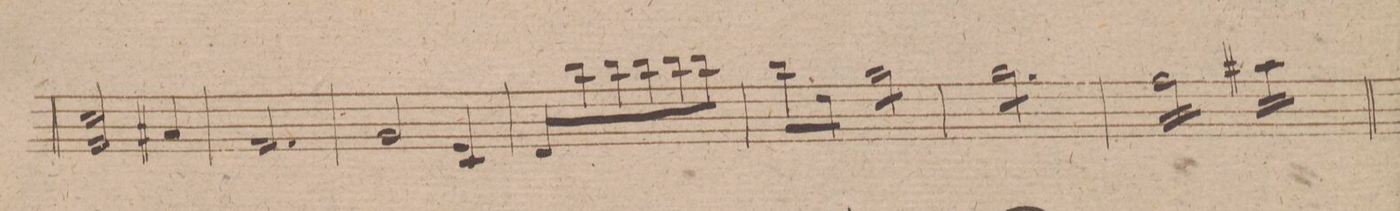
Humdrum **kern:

**kern	**dynam
*I"Violino 2do	*
*clefG2	*
*k[f#c#g#d#]	*
*M3/4	*
2cc# 2f#	.
4a#X	.
=52	=52
2.f#	.
=53	=53
2g#	.
4e 4c#	.
=54	=54
8d#L/	.
8bb\	.
8bb	.
8bb	.
8bb	.
8bbJ	.
=55	=55
8bbL	.
8dd#J	.
*tremolo	*
8gg#L	.
8gg#	.
8gg#	.
8gg#J	.
=56	=56
8gg#L	.
8gg#	.
8gg#	.
8gg#	.
8gg#	.
8gg#J	.
=57	=57
16ff#LL	.
16ff#	.
16ff#	.
16ff#	.
16ff#	.
16ff#	.
16ff#	.
16ff#JJ	.
16aa#XLL	.
16aa#	.
16aa#	.
16aa#JJ	.
=58	=58
*-	*-
